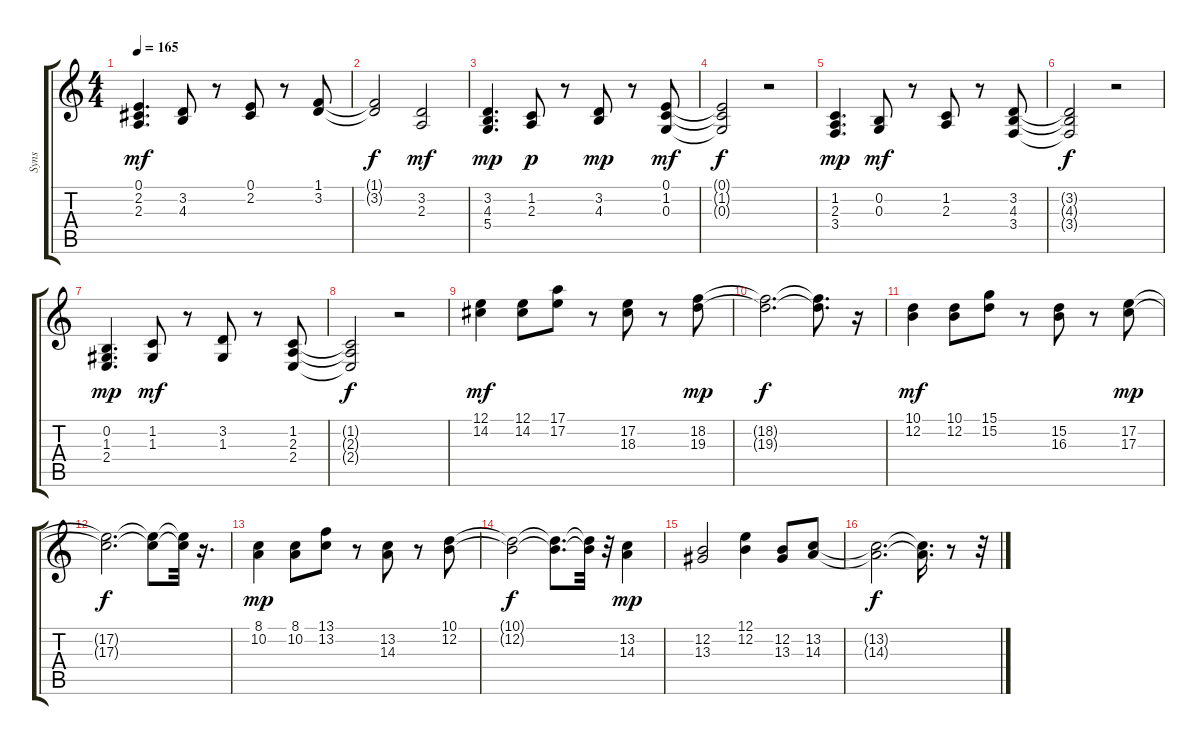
\track ("Syns" "Syns") {instrument lead2sawtooth}
\staff {score tabs}
\tuning (E4 B3 G3 D3 A2 E2) {hide}
\ts (4 4)
\tempo 165
\clef g2
\ks c
(0.1 2.2 2.3).4{d dy mf} (3.2 4.3).8 r.8 (0.1 2.2).8 r.8 (1.1 3.2).8 |
(1.1{t} 3.2{t}).2{dy f} (3.2 2.3).2{dy mf} |
(3.2 4.3 5.4).4{d dy mp} (1.2 2.3).8{dy p} r.8 (3.2 4.3).8{dy mp} r.8 (0.1 1.2 0.3).8{dy mf} |
(0.1{t} 1.2{t} 0.3{t}).2{dy f} r.2 |
(1.2 2.3 3.4).4{d dy mp} (0.2 0.3).8{dy mf} r.8 (1.2 2.3).8 r.8 (3.2 4.3 3.4).8 |
(3.2{t} 4.3{t} 3.4{t}).2{dy f} r.2 |
(0.2 1.3 2.4).4{d dy mp} (1.2 1.3).8{dy mf} r.8 (3.2 1.3).8 r.8 (1.2 2.3 2.4).8 |
(1.2{t} 2.3{t} 2.4{t}).2{dy f} r.2 |
(12.1 14.2).4{dy mf} (12.1 14.2).8 (17.1 17.2).8 r.8 (17.2 18.3).8 r.8 (18.2 19.3).8{dy mp} |
(18.2{t} 19.3{t}).2{d dy f} (18.2{t} 19.3{t}).8{d} r.16 |
(10.1 12.2).4{dy mf} (10.1 12.2).8 (15.1 15.2).8 r.8 (15.2 16.3).8 r.8 (17.2 17.3).8{dy mp} |
(17.2{t} 17.3{t}).2{d dy f} (17.2{t} 17.3{t}).8 (17.2{t} 17.3{t}).32 r.16{d} |
(8.1 10.2).4{dy mp} (8.1 10.2).8 (13.1 13.2).8 r.8 (13.2 14.3).8 r.8 (10.1 12.2).8 |
(10.1{t} 12.2{t}).2{dy f} (10.1{t} 12.2{t}).8{d} (10.1{t} 12.2{t}).32 r.32 (13.2 14.3).4{dy mp} |
(12.2 13.3).2 (12.1 12.2).4 (12.2 13.3).8 (13.2 14.3).8 |
(13.2{t} 14.3{t}).2{d dy f} (13.2{t} 14.3{t}).16{d} r.8 r.32
